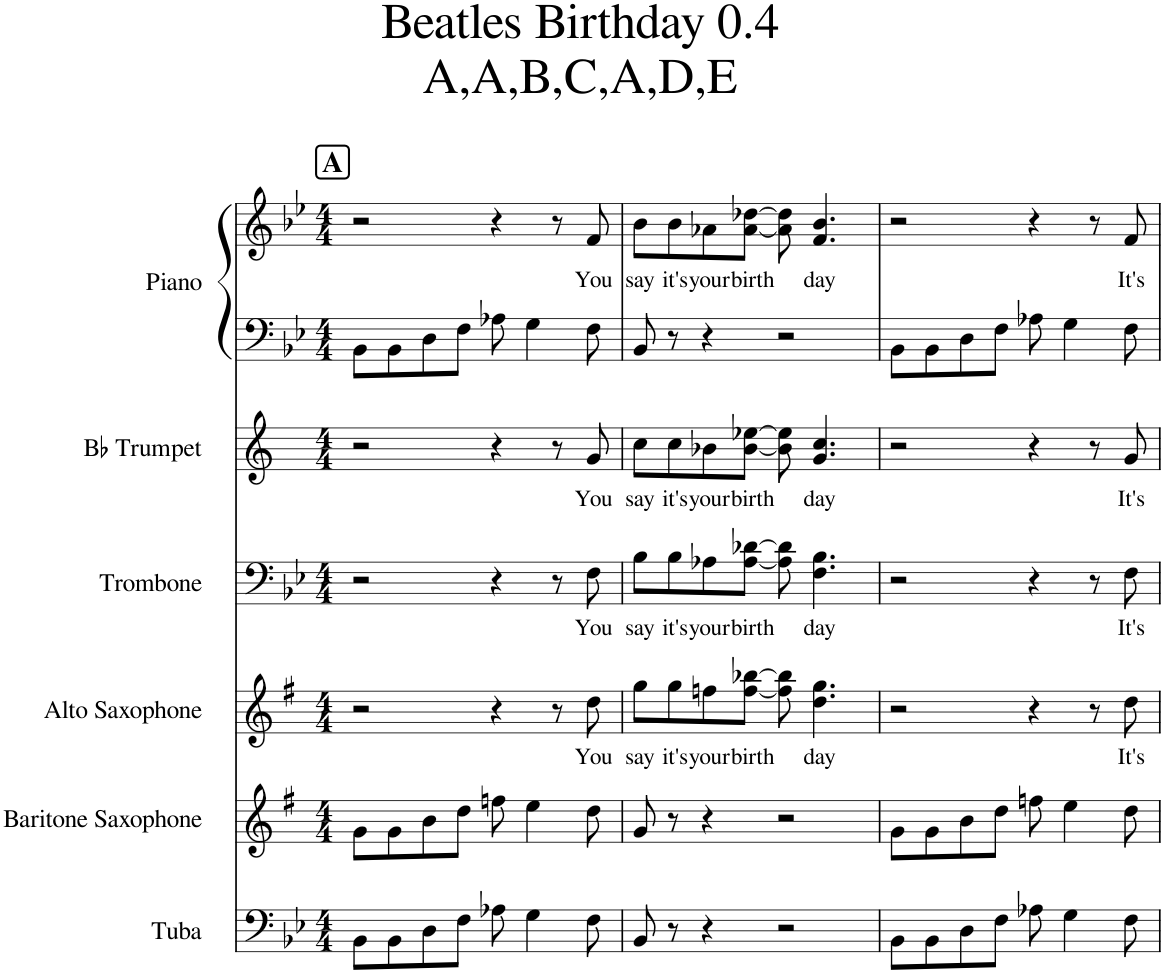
**kern	**kern	**kern	**text	**kern	**text	**kern	**text	**kern	**kern	**text
*part6	*part5	*part4	*part4	*part3	*part3	*part2	*part2	*part1	*part1	*part1
*staff7	*staff6	*staff5	*staff5	*staff4	*staff4	*staff3	*staff3	*staff2	*staff1	*staff1
*I"Tuba	*I"Baritone Saxophone	*I"Alto Saxophone	*	*I"Trombone	*	*I"Bb Trumpet	*	*I"Piano	*	*
*I'Tba.	*I'Bar. Sax.	*I'A. Sax.	*	*I'Tbn.	*	*I'Bb Tpt.	*	*I'Pno.	*	*
*clefF4	*clefG2	*clefG2	*	*clefF4	*	*clefG2	*	*clefF4	*clefG2	*
*	*Trd12c21	*Trd5c9	*	*	*	*Trd1c2	*	*	*	*
*k[b-e-]	*k[f#]	*k[f#]	*	*k[b-e-]	*	*k[]	*	*k[b-e-]	*k[b-e-]	*
*M4/4	*M4/4	*M4/4	*	*M4/4	*	*M4/4	*	*M4/4	*M4/4	*
!!LO:REH:place=s1:a:B:cj:fs=14:t=A
=1	=1	=1	=1	=1	=1	=1	=1	=1	=1	=1
8BB-\L	8g\L	2r	.	2r	.	2r	.	8BB-\L	2r	.
8BB-\	8g\	.	.	.	.	.	.	8BB-\	.	.
8D\	8b\	.	.	.	.	.	.	8D\	.	.
8F\J	8dd\J	.	.	.	.	.	.	8F\J	.	.
8A-X\	8ffn\	4r	.	4r	.	4r	.	8A-X\	4r	.
4G\	4ee\	.	.	.	.	.	.	4G\	.	.
.	.	8r	.	8r	.	8r	.	.	8r	.
!	!	!	!LO:LY:b	!	!LO:LY:b	!	!LO:LY:b	!	!	!LO:LY:b
8F\	8dd\	8dd\	You	8F\	You	8g/	You	8F\	8f/	You
=2	=2	=2	=2	=2	=2	=2	=2	=2	=2	=2
!	!	!	!LO:LY:b	!	!LO:LY:b	!	!LO:LY:b	!	!	!LO:LY:b
8BB-/	8g/	8gg\L	say	8B-\L	say	8cc\L	say	8BB-/	8b-\L	say
!	!	!	!LO:LY:b	!	!LO:LY:b	!	!LO:LY:b	!	!	!LO:LY:b
8r	8r	8gg\	it's	8B-\	it's	8cc\	it's	8r	8b-\	it's
!	!	!	!LO:LY:b	!	!LO:LY:b	!	!LO:LY:b	!	!	!LO:LY:b
4r	4r	8ffn\	your	8A-X\	your	8b-X\	your	4r	8a-X\	your
!	!	!	!LO:LY:b	!	!LO:LY:b	!	!LO:LY:b	!	!	!LO:LY:b
.	.	[8ff\ [8bb-X\J	birth	[8A-\ [8d-X\J	birth	[8b-\ [8ee-X\J	birth	.	[8a-\ [8dd-X\J	birth
2r	2r	8ff\] 8bb-\]	.	8A-\] 8d-\]	.	8b-\] 8ee-\]	.	2r	8a-\] 8dd-\]	.
!	!	!	!LO:LY:b	!	!LO:LY:b	!	!LO:LY:b	!	!	!LO:LY:b
.	.	4.dd\ 4.gg\	day	4.F\ 4.B-\	day	4.g/ 4.cc/	day	.	4.f/ 4.b-/	day
=3	=3	=3	=3	=3	=3	=3	=3	=3	=3	=3
8BB-\L	8g\L	2r	.	2r	.	2r	.	8BB-\L	2r	.
8BB-\	8g\	.	.	.	.	.	.	8BB-\	.	.
8D\	8b\	.	.	.	.	.	.	8D\	.	.
8F\J	8dd\J	.	.	.	.	.	.	8F\J	.	.
8A-X\	8ffn\	4r	.	4r	.	4r	.	8A-X\	4r	.
4G\	4ee\	.	.	.	.	.	.	4G\	.	.
.	.	8r	.	8r	.	8r	.	.	8r	.
!	!	!	!LO:LY:b	!	!LO:LY:b	!	!LO:LY:b	!	!	!LO:LY:b
8F\	8dd\	8dd\	It's	8F\	It's	8g/	It's	8F\	8f/	It's
=	=	=	=	=	=	=	=	=	=	=
*-	*-	*-	*-	*-	*-	*-	*-	*-	*-	*-
